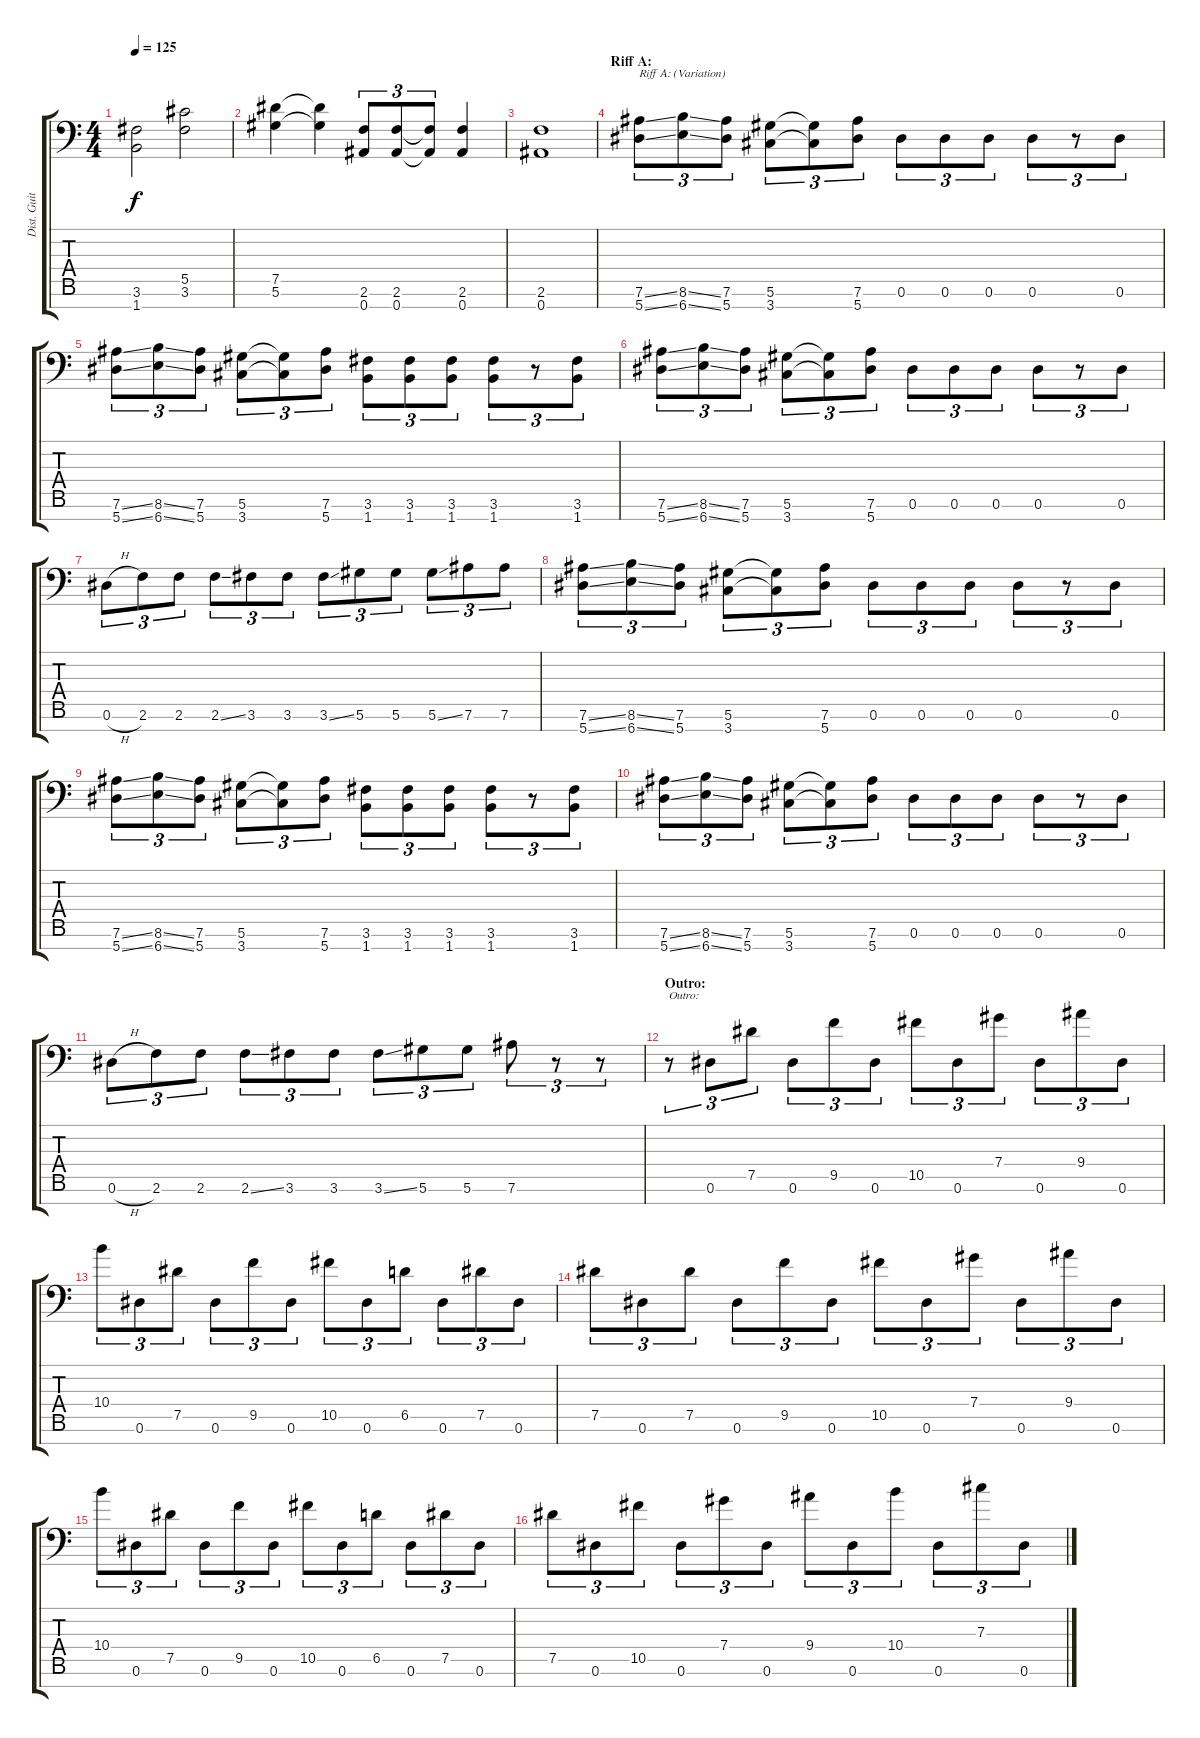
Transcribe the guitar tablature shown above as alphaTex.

\track ("Dist. Guitar 2" "Dist. Guit") {instrument distortionguitar}
\staff {score tabs}
\tuning (Eb4 Bb3 Gb3 Db3 Ab2 Eb2 Bb1) {hide}
\ts (4 4)
\tempo 125
\clef f4
\ks c
(3.6 1.7).2{dy f} (5.5 3.6).2 |
(7.5 5.6).4 (7.5{t} 5.6{t}).4 (2.6 0.7).8{tu (3 2)} (2.6 0.7).8{tu (3 2)} (2.6{t} 0.7{t}).8{tu (3 2)} (2.6 0.7).4 |
(2.6 0.7).1 |
\section ("" "Riff A:")
(7.6{ss} 5.7{ss}).8{tu (3 2) txt "Riff A: (Variation)"} (8.6{ss} 6.7{ss}).8{tu (3 2)} (7.6 5.7).8{tu (3 2)} (5.6 3.7).8{tu (3 2)} (5.6{t} 3.7{t}).8{tu (3 2)} (7.6 5.7).8{tu (3 2)} 0.6.8{tu (3 2)} 0.6.8{tu (3 2)} 0.6.8{tu (3 2)} 0.6.8{tu (3 2)} r.8{tu (3 2)} 0.6.8{tu (3 2)} |
(7.6{ss} 5.7{ss}).8{tu (3 2)} (8.6{ss} 6.7{ss}).8{tu (3 2)} (7.6 5.7).8{tu (3 2)} (5.6 3.7).8{tu (3 2)} (5.6{t} 3.7{t}).8{tu (3 2)} (7.6 5.7).8{tu (3 2)} (3.6 1.7).8{tu (3 2)} (3.6 1.7).8{tu (3 2)} (3.6 1.7).8{tu (3 2)} (3.6 1.7).8{tu (3 2)} r.8{tu (3 2)} (3.6 1.7).8{tu (3 2)} |
(7.6{ss} 5.7{ss}).8{tu (3 2)} (8.6{ss} 6.7{ss}).8{tu (3 2)} (7.6 5.7).8{tu (3 2)} (5.6 3.7).8{tu (3 2)} (5.6{t} 3.7{t}).8{tu (3 2)} (7.6 5.7).8{tu (3 2)} 0.6.8{tu (3 2)} 0.6.8{tu (3 2)} 0.6.8{tu (3 2)} 0.6.8{tu (3 2)} r.8{tu (3 2)} 0.6.8{tu (3 2)} |
0.6{h}.8{tu (3 2)} 2.6.8{tu (3 2)} 2.6.8{tu (3 2)} 2.6{ss}.8{tu (3 2)} 3.6.8{tu (3 2)} 3.6.8{tu (3 2)} 3.6{ss}.8{tu (3 2)} 5.6.8{tu (3 2)} 5.6.8{tu (3 2)} 5.6{ss}.8{tu (3 2)} 7.6.8{tu (3 2)} 7.6.8{tu (3 2)} |
(7.6{ss} 5.7{ss}).8{tu (3 2)} (8.6{ss} 6.7{ss}).8{tu (3 2)} (7.6 5.7).8{tu (3 2)} (5.6 3.7).8{tu (3 2)} (5.6{t} 3.7{t}).8{tu (3 2)} (7.6 5.7).8{tu (3 2)} 0.6.8{tu (3 2)} 0.6.8{tu (3 2)} 0.6.8{tu (3 2)} 0.6.8{tu (3 2)} r.8{tu (3 2)} 0.6.8{tu (3 2)} |
(7.6{ss} 5.7{ss}).8{tu (3 2)} (8.6{ss} 6.7{ss}).8{tu (3 2)} (7.6 5.7).8{tu (3 2)} (5.6 3.7).8{tu (3 2)} (5.6{t} 3.7{t}).8{tu (3 2)} (7.6 5.7).8{tu (3 2)} (3.6 1.7).8{tu (3 2)} (3.6 1.7).8{tu (3 2)} (3.6 1.7).8{tu (3 2)} (3.6 1.7).8{tu (3 2)} r.8{tu (3 2)} (3.6 1.7).8{tu (3 2)} |
(7.6{ss} 5.7{ss}).8{tu (3 2)} (8.6{ss} 6.7{ss}).8{tu (3 2)} (7.6 5.7).8{tu (3 2)} (5.6 3.7).8{tu (3 2)} (5.6{t} 3.7{t}).8{tu (3 2)} (7.6 5.7).8{tu (3 2)} 0.6.8{tu (3 2)} 0.6.8{tu (3 2)} 0.6.8{tu (3 2)} 0.6.8{tu (3 2)} r.8{tu (3 2)} 0.6.8{tu (3 2)} |
0.6{h}.8{tu (3 2)} 2.6.8{tu (3 2)} 2.6.8{tu (3 2)} 2.6{ss}.8{tu (3 2)} 3.6.8{tu (3 2)} 3.6.8{tu (3 2)} 3.6{ss}.8{tu (3 2)} 5.6.8{tu (3 2)} 5.6.8{tu (3 2)} 7.6.8{tu (3 2)} r.8{tu (3 2)} r.8{tu (3 2)} |
\section ("" "Outro:")
r.8{tu (3 2) txt "Outro:"} 0.6.8{tu (3 2)} 7.5.8{tu (3 2)} 0.6.8{tu (3 2)} 9.5.8{tu (3 2)} 0.6.8{tu (3 2)} 10.5.8{tu (3 2)} 0.6.8{tu (3 2)} 7.4.8{tu (3 2)} 0.6.8{tu (3 2)} 9.4.8{tu (3 2)} 0.6.8{tu (3 2)} |
10.4.8{tu (3 2)} 0.6.8{tu (3 2)} 7.5.8{tu (3 2)} 0.6.8{tu (3 2)} 9.5.8{tu (3 2)} 0.6.8{tu (3 2)} 10.5.8{tu (3 2)} 0.6.8{tu (3 2)} 6.5.8{tu (3 2)} 0.6.8{tu (3 2)} 7.5.8{tu (3 2)} 0.6.8{tu (3 2)} |
7.5.8{tu (3 2)} 0.6.8{tu (3 2)} 7.5.8{tu (3 2)} 0.6.8{tu (3 2)} 9.5.8{tu (3 2)} 0.6.8{tu (3 2)} 10.5.8{tu (3 2)} 0.6.8{tu (3 2)} 7.4.8{tu (3 2)} 0.6.8{tu (3 2)} 9.4.8{tu (3 2)} 0.6.8{tu (3 2)} |
10.4.8{tu (3 2)} 0.6.8{tu (3 2)} 7.5.8{tu (3 2)} 0.6.8{tu (3 2)} 9.5.8{tu (3 2)} 0.6.8{tu (3 2)} 10.5.8{tu (3 2)} 0.6.8{tu (3 2)} 6.5.8{tu (3 2)} 0.6.8{tu (3 2)} 7.5.8{tu (3 2)} 0.6.8{tu (3 2)} |
7.5.8{tu (3 2)} 0.6.8{tu (3 2)} 10.5.8{tu (3 2)} 0.6.8{tu (3 2)} 7.4.8{tu (3 2)} 0.6.8{tu (3 2)} 9.4.8{tu (3 2)} 0.6.8{tu (3 2)} 10.4.8{tu (3 2)} 0.6.8{tu (3 2)} 7.3.8{tu (3 2)} 0.6.8{tu (3 2)}
